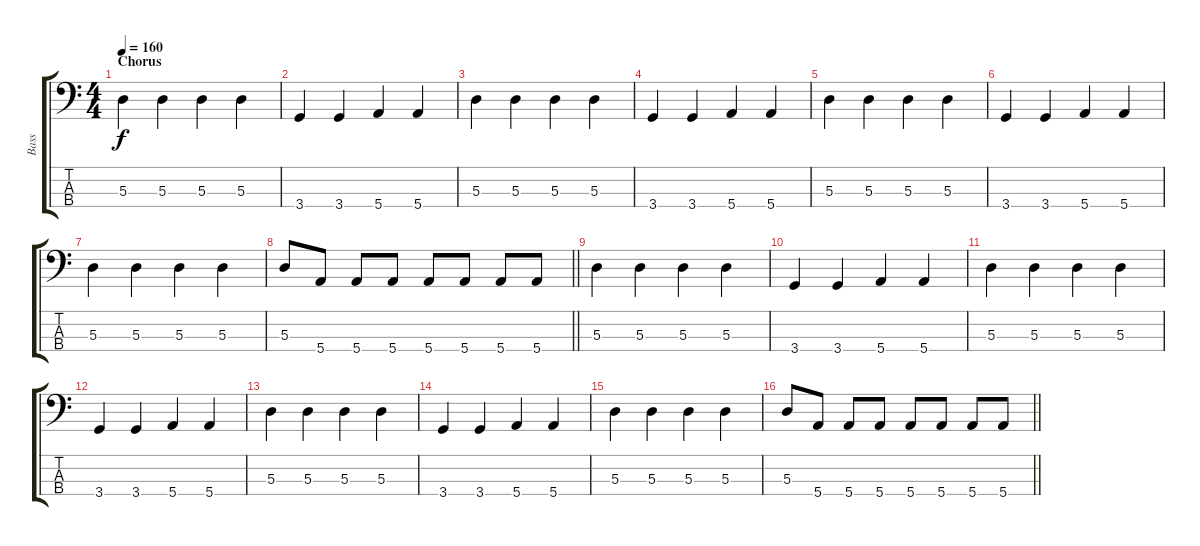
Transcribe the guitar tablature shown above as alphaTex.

\track ("Bass" "Bass") {instrument electricbassfinger}
\staff {score tabs}
\tuning (G2 D2 A1 E1) {hide}
\ts (4 4)
\section ("" "Chorus")
\tempo 160
\clef f4
\ks c
5.3.4{dy f} 5.3.4 5.3.4 5.3.4 |
3.4.4 3.4.4 5.4.4 5.4.4 |
5.3.4 5.3.4 5.3.4 5.3.4 |
3.4.4 3.4.4 5.4.4 5.4.4 |
5.3.4 5.3.4 5.3.4 5.3.4 |
3.4.4 3.4.4 5.4.4 5.4.4 |
5.3.4 5.3.4 5.3.4 5.3.4 |
\barLineRight lightlight
5.3.8 5.4.8 5.4.8 5.4.8 5.4.8 5.4.8 5.4.8 5.4.8 |
5.3.4 5.3.4 5.3.4 5.3.4 |
3.4.4 3.4.4 5.4.4 5.4.4 |
5.3.4 5.3.4 5.3.4 5.3.4 |
3.4.4 3.4.4 5.4.4 5.4.4 |
5.3.4 5.3.4 5.3.4 5.3.4 |
3.4.4 3.4.4 5.4.4 5.4.4 |
5.3.4 5.3.4 5.3.4 5.3.4 |
\barLineRight lightlight
5.3.8 5.4.8 5.4.8 5.4.8 5.4.8 5.4.8 5.4.8 5.4.8
